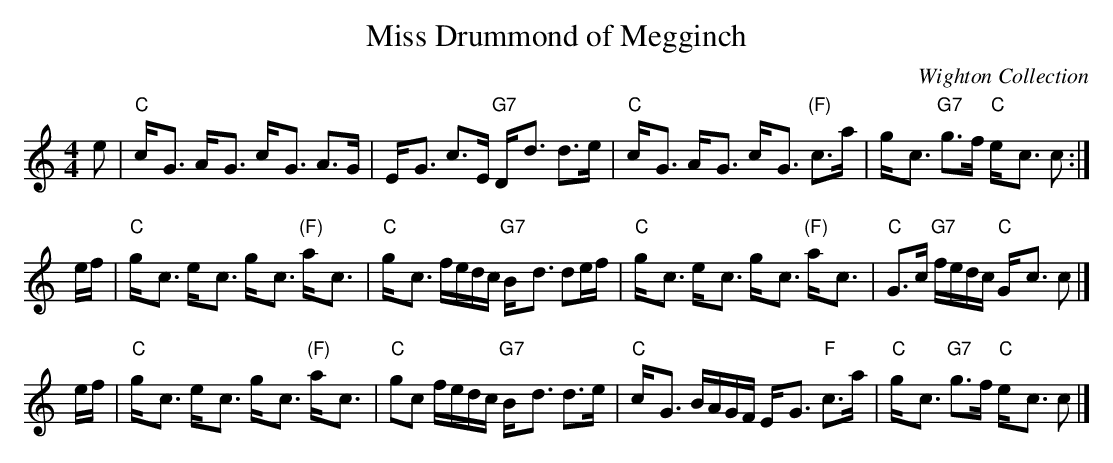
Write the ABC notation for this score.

X:1
T: Miss Drummond of Megginch
O: Wighton Collection
M: 4/4
L: 1/8
K: C
   e | "C"c-<G A-<G c-<G A>G | E-<G c>E "G7"D-<d d>e \
     | "C"c-<G A-<G c-<G "(F)"c>a | g-<c "G7"g>f "C"e-<c c :|
e/f/ | "C"g-<c e-<c g-<c "(F)"a-<c | "C"g-<c f/e/d/c/ "G7"B-<d de/f/ \
     | "C"g-<c e-<c g-<c "(F)"a-<c | "C"G>c "G7"f/e/d/c/ "C"G-<c c |]
e/f/ | "C"g-<c e-<c g-<c "(F)"a-<c | "C"gc f/e/d/c/ "G7"B-<d d>e \
     | "C"c-<G B/A/G/F/ E-<G "F"c>a | "C"g-<c "G7"g>f "C"e-<c c |]
